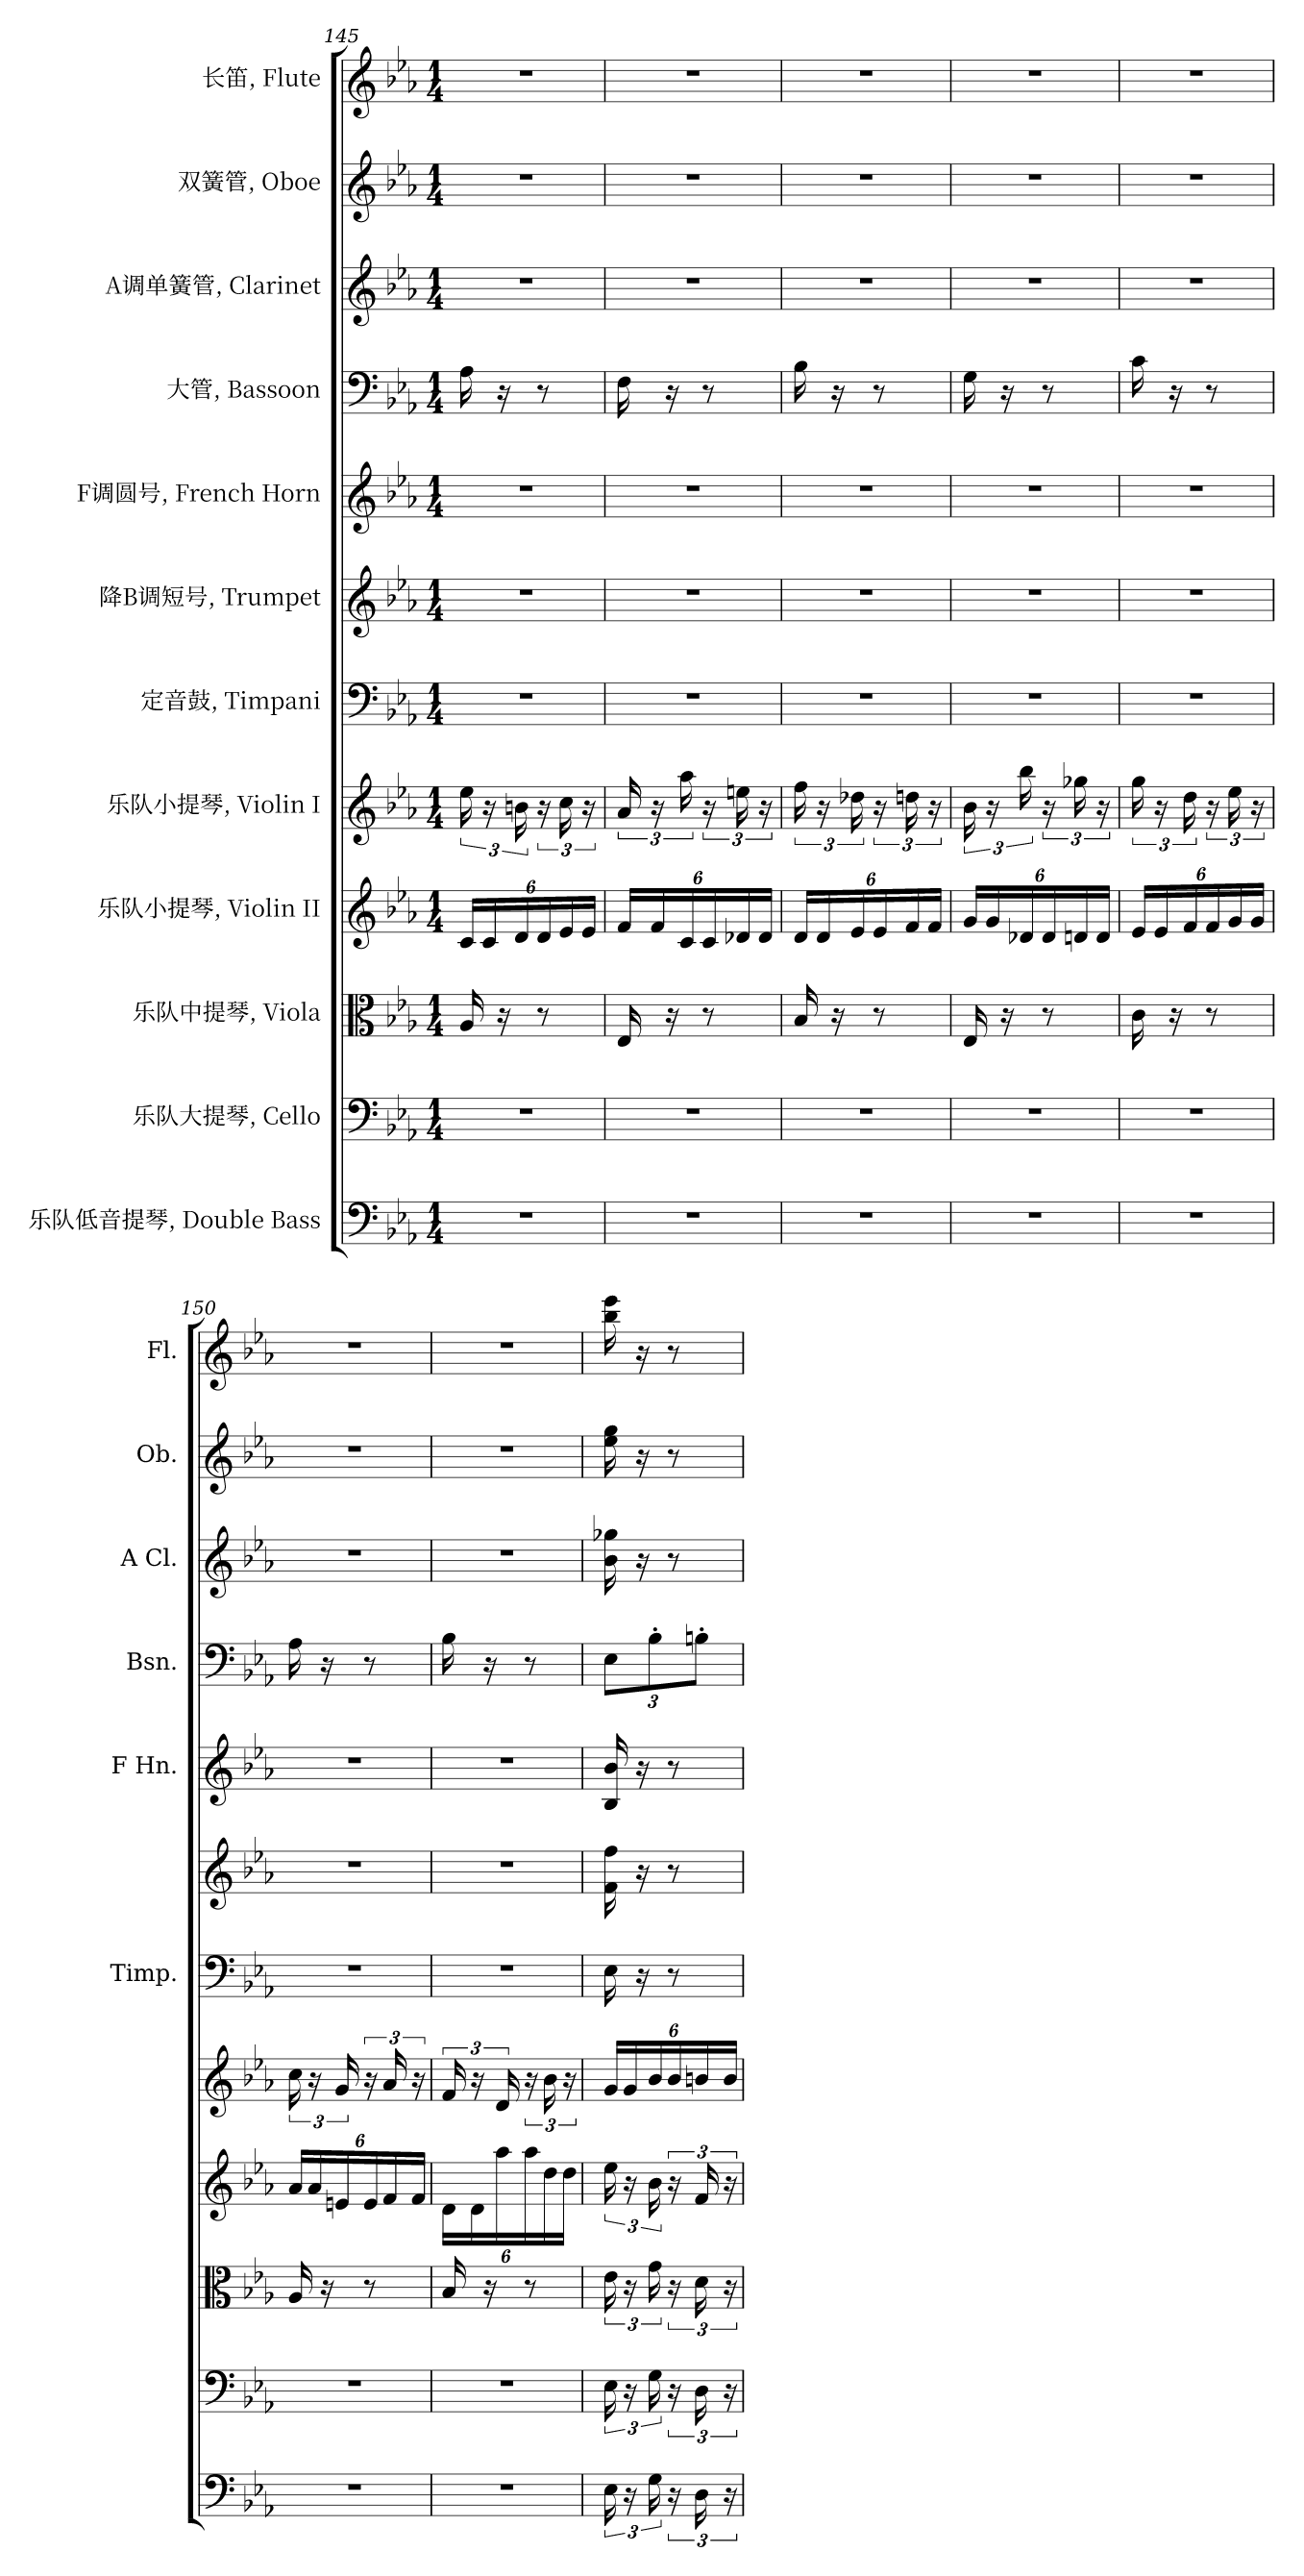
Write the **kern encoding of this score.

**kern	**kern	**kern	**kern	**kern	**kern	**kern	**kern	**kern	**kern	**kern	**kern
*part12	*part11	*part10	*part9	*part8	*part7	*part6	*part5	*part4	*part3	*part2	*part1
*staff12	*staff11	*staff10	*staff9	*staff8	*staff7	*staff6	*staff5	*staff4	*staff3	*staff2	*staff1
*I"乐队低音提琴, Double Bass	*I"乐队大提琴, Cello	*I"乐队中提琴, Viola	*I"乐队小提琴, Violin II	*I"乐队小提琴, Violin I	*I"定音鼓, Timpani	*I"降B调短号, Trumpet	*I"F调圆号, French Horn	*I"大管, Bassoon	*I"A调单簧管, Clarinet	*I"双簧管, Oboe	*I"长笛, Flute
*	*	*	*	*	*I'Timp.	*	*I'F Hn.	*I'Bsn.	*I'A Cl.	*I'Ob.	*I'Fl.
*clefF4	*clefF4	*clefC3	*clefG2	*clefG2	*clefF4	*clefG2	*clefG2	*clefF4	*clefG2	*clefG2	*clefG2
*ITrd7c12	*	*	*	*	*	*ITrd1c2	*ITrd4c7	*	*ITrd2c3	*	*
*k[b-e-a-]	*k[b-e-a-]	*k[b-e-a-]	*k[b-e-a-]	*k[b-e-a-]	*k[b-e-a-]	*k[b-e-a-d-g-]	*k[b-e-a-d-]	*k[b-e-a-]	*k[]	*k[b-e-a-]	*k[b-e-a-]
*M1/4	*M1/4	*M1/4	*M1/4	*M1/4	*M1/4	*M1/4	*M1/4	*M1/4	*M1/4	*M1/4	*M1/4
*	*	*	*Xbrackettup	*	*	*	*	*	*	*	*
=145	=145	=145	=145	=145	=145	=145	=145	=145	=145	=145	=145
4r	4r	16A-/	24c/LL	24ee-\	4r	4r	4r	16A-\	4r	4r	4r
.	.	.	24c/	24r	.	.	.	.	.	.	.
.	.	16r	.	.	.	.	.	16r	.	.	.
.	.	.	24d/	24bn\	.	.	.	.	.	.	.
.	.	8r	24d/	24r	.	.	.	8r	.	.	.
.	.	.	24e-/	24cc\	.	.	.	.	.	.	.
.	.	.	24e-/JJ	24r	.	.	.	.	.	.	.
=146	=146	=146	=146	=146	=146	=146	=146	=146	=146	=146	=146
4r	4r	16E-/	24f/LL	24a-/	4r	4r	4r	16F\	4r	4r	4r
.	.	.	24f/	24r	.	.	.	.	.	.	.
.	.	16r	.	.	.	.	.	16r	.	.	.
.	.	.	24c/	24aa-\	.	.	.	.	.	.	.
.	.	8r	24c/	24r	.	.	.	8r	.	.	.
.	.	.	24d-X/	24een\	.	.	.	.	.	.	.
.	.	.	24d-/JJ	24r	.	.	.	.	.	.	.
!!LO:PB:g=z
=147	=147	=147	=147	=147	=147	=147	=147	=147	=147	=147	=147
4r	4r	16B-/	24d/LL	24ff\	4r	4r	4r	16B-\	4r	4r	4r
.	.	.	24d/	24r	.	.	.	.	.	.	.
.	.	16r	.	.	.	.	.	16r	.	.	.
.	.	.	24e-/	24dd-X\	.	.	.	.	.	.	.
.	.	8r	24e-/	24r	.	.	.	8r	.	.	.
.	.	.	24f/	24ddn\	.	.	.	.	.	.	.
.	.	.	24f/JJ	24r	.	.	.	.	.	.	.
=148	=148	=148	=148	=148	=148	=148	=148	=148	=148	=148	=148
4r	4r	16E-/	24g/LL	24b-\	4r	4r	4r	16G\	4r	4r	4r
.	.	.	24g/	24r	.	.	.	.	.	.	.
.	.	16r	.	.	.	.	.	16r	.	.	.
.	.	.	24d-X/	24bb-\	.	.	.	.	.	.	.
.	.	8r	24d-/	24r	.	.	.	8r	.	.	.
.	.	.	24dn/	24gg-X\	.	.	.	.	.	.	.
.	.	.	24d/JJ	24r	.	.	.	.	.	.	.
=149	=149	=149	=149	=149	=149	=149	=149	=149	=149	=149	=149
4r	4r	16c\	24e-/LL	24gg\	4r	4r	4r	16c\	4r	4r	4r
.	.	.	24e-/	24r	.	.	.	.	.	.	.
.	.	16r	.	.	.	.	.	16r	.	.	.
.	.	.	24f/	24dd\	.	.	.	.	.	.	.
.	.	8r	24f/	24r	.	.	.	8r	.	.	.
.	.	.	24g/	24ee-\	.	.	.	.	.	.	.
.	.	.	24g/JJ	24r	.	.	.	.	.	.	.
=150	=150	=150	=150	=150	=150	=150	=150	=150	=150	=150	=150
4r	4r	16A-/	24a-/LL	24cc\	4r	4r	4r	16A-\	4r	4r	4r
.	.	.	24a-/	24r	.	.	.	.	.	.	.
.	.	16r	.	.	.	.	.	16r	.	.	.
.	.	.	24en/	24g/	.	.	.	.	.	.	.
.	.	8r	24e/	24r	.	.	.	8r	.	.	.
.	.	.	24f/	24a-/	.	.	.	.	.	.	.
.	.	.	24f/JJ	24r	.	.	.	.	.	.	.
=151	=151	=151	=151	=151	=151	=151	=151	=151	=151	=151	=151
4r	4r	16B-/	24d\LL	24f/	4r	4r	4r	16B-\	4r	4r	4r
.	.	.	24d\	24r	.	.	.	.	.	.	.
.	.	16r	.	.	.	.	.	16r	.	.	.
.	.	.	24aa-\	24d/	.	.	.	.	.	.	.
.	.	8r	24aa-\	24r	.	.	.	8r	.	.	.
.	.	.	24dd\	24b-\	.	.	.	.	.	.	.
.	.	.	24dd\JJ	24r	.	.	.	.	.	.	.
!!LO:PB:g=z
=152	=152	=152	=152	=152	=152	=152	=152	=152	=152	=152	=152
*	*	*	*brackettup	*Xbrackettup	*	*	*	*Xbrackettup	*	*	*
24EE-\	24E-\	24e-\	24ee-\	24g/LL	16E-\	16e-\ 16ee-\	16E-/ 16e-/	12E-\L	16g\ 16ee-X\	16ee-\ 16gg\	16bb-\ 16eee-\
24r	24r	24r	24r	24g/	.	.	.	.	.	.	.
.	.	.	.	.	16r	16r	16r	.	16r	16r	16r
24GG\	24G\	24g\	24b-\	24b-/	.	.	.	12B-'\	.	.	.
24r	24r	24r	24r	24b-/	8r	8r	8r	.	8r	8r	8r
24DD\	24D\	24d\	24f/	24bn/	.	.	.	12Bn'\J	.	.	.
24r	24r	24r	24r	24b/JJ	.	.	.	.	.	.	.
=	=	=	=	=	=	=	=	=	=	=	=
*-	*-	*-	*-	*-	*-	*-	*-	*-	*-	*-	*-
